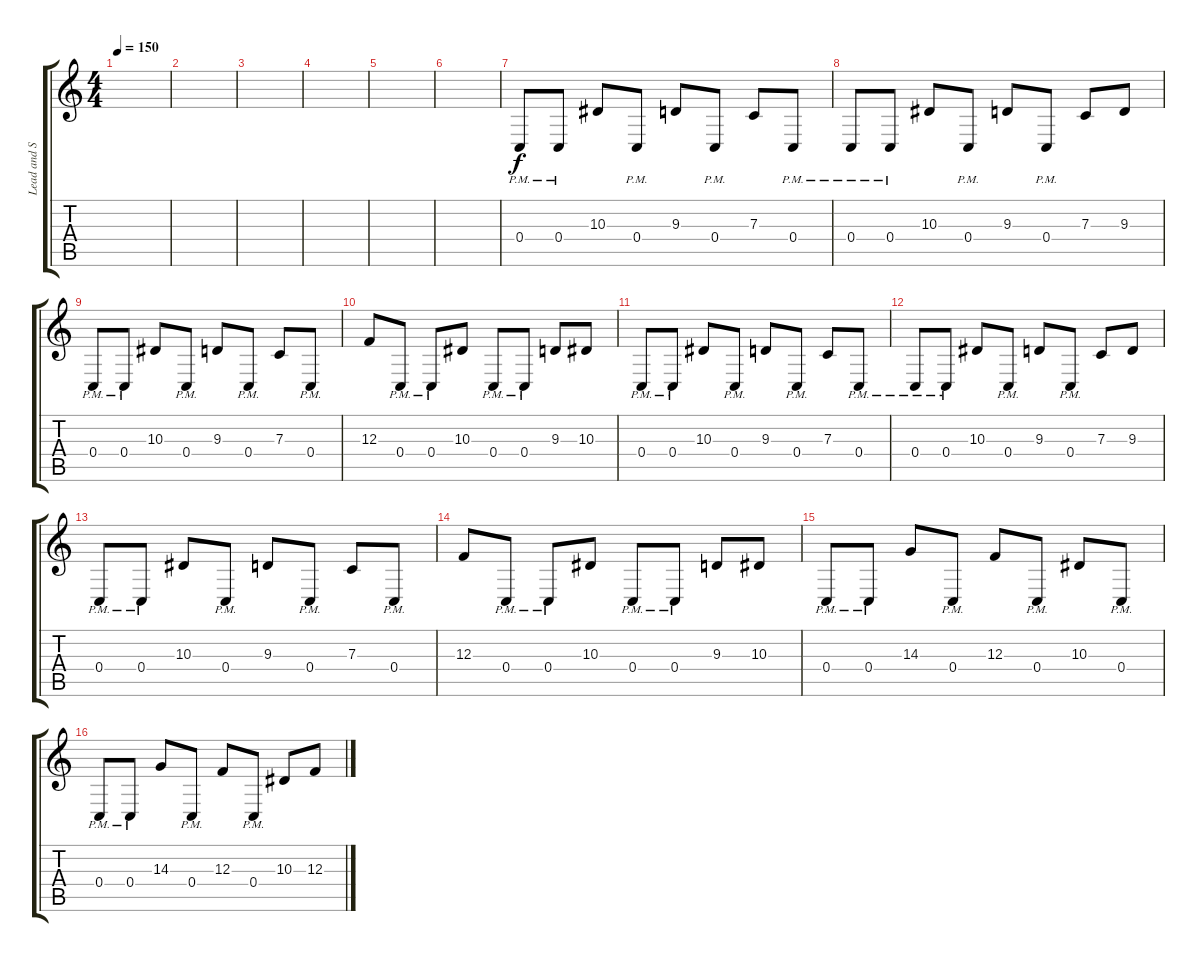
\track ("Lead and Synth" "Lead and S") {instrument tremolostrings}
\staff {score tabs}
\tuning (D4 A3 F3 C3 G2 C2) {hide}
\ts (4 4)
\tempo 150
\clef g2
\ks c
|
|
|
|
|
|
0.4{pm}.8{instrument distortionguitar} 0.4{pm}.8 10.3.8 0.4{pm}.8 9.3.8 0.4{pm}.8 7.3.8 0.4{pm}.8 |
0.4{pm}.8 0.4{pm}.8 10.3.8 0.4{pm}.8 9.3.8 0.4{pm}.8 7.3.8 9.3.8 |
0.4{pm}.8 0.4{pm}.8 10.3.8 0.4{pm}.8 9.3.8 0.4{pm}.8 7.3.8 0.4{pm}.8 |
12.3.8 0.4{pm}.8 0.4{pm}.8 10.3.8 0.4{pm}.8 0.4{pm}.8 9.3.8 10.3.8 |
0.4{pm}.8{instrument distortionguitar} 0.4{pm}.8 10.3.8 0.4{pm}.8 9.3.8 0.4{pm}.8 7.3.8 0.4{pm}.8 |
0.4{pm}.8 0.4{pm}.8 10.3.8 0.4{pm}.8 9.3.8 0.4{pm}.8 7.3.8 9.3.8 |
0.4{pm}.8 0.4{pm}.8 10.3.8 0.4{pm}.8 9.3.8 0.4{pm}.8 7.3.8 0.4{pm}.8 |
12.3.8 0.4{pm}.8 0.4{pm}.8 10.3.8 0.4{pm}.8 0.4{pm}.8 9.3.8 10.3.8 |
0.4{pm}.8{instrument distortionguitar} 0.4{pm}.8 14.3.8 0.4{pm}.8 12.3.8 0.4{pm}.8 10.3.8 0.4{pm}.8 |
0.4{pm}.8 0.4{pm}.8 14.3.8 0.4{pm}.8 12.3.8 0.4{pm}.8 10.3.8 12.3.8
